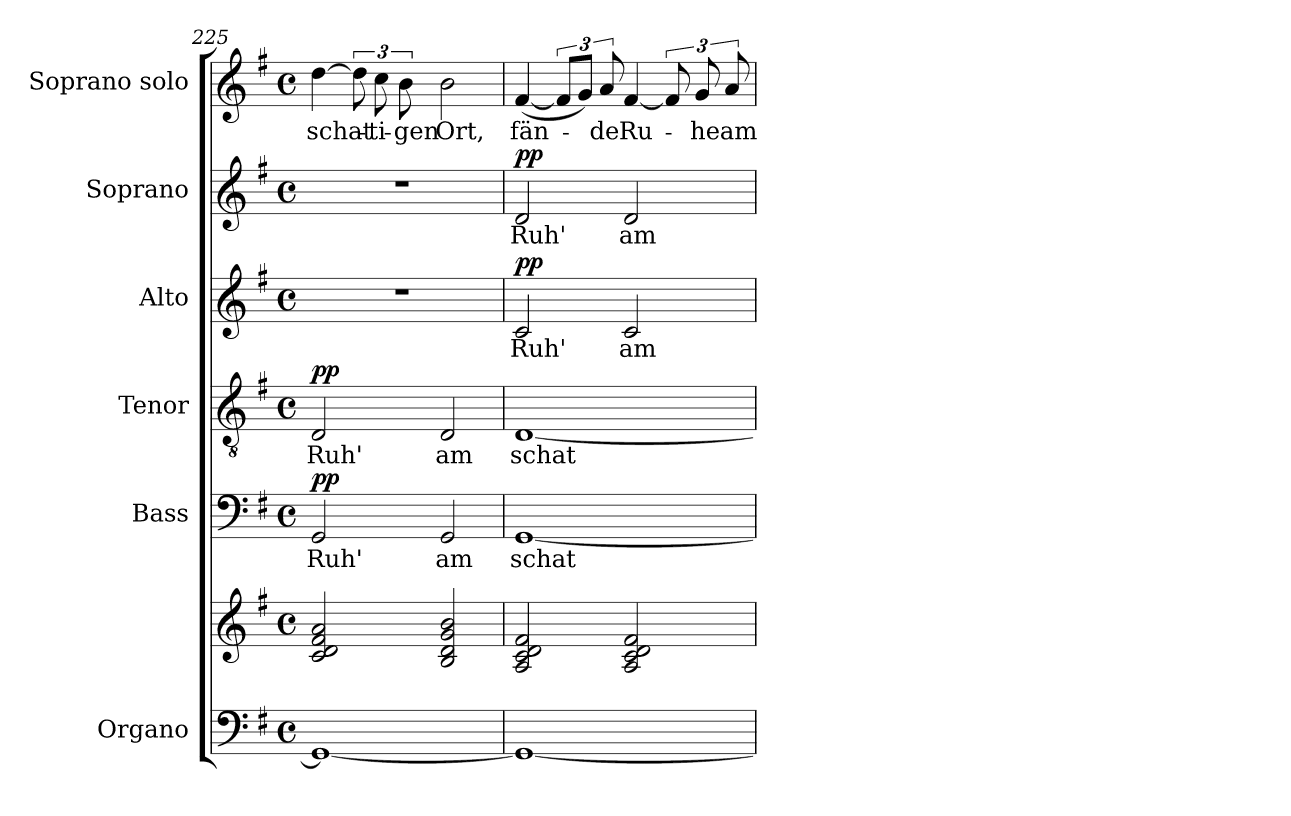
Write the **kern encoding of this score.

**kern	**kern	**kern	**text	**dynam	**kern	**text	**dynam	**kern	**text	**dynam	**kern	**text	**dynam	**kern	**text
*part6	*part6	*part5	*part5	*part5	*part4	*part4	*part4	*part3	*part3	*part3	*part2	*part2	*part2	*part1	*part1
*staff7	*staff6	*staff5	*staff5	*staff5	*staff4	*staff4	*staff4	*staff3	*staff3	*staff3	*staff2	*staff2	*staff2	*staff1	*staff1
*I"Organo	*	*I"Bass	*	*	*I"Tenor	*	*	*I"Alto	*	*	*I"Soprano	*	*	*I"Soprano solo	*
*I'Org.	*	*I'B.	*	*	*I'T.	*	*	*I'A.	*	*	*I'S.	*	*	*I'S.s	*
*clefF4	*clefG2	*clefF4	*	*	*clefGv2	*	*	*clefG2	*	*	*clefG2	*	*	*clefG2	*
*k[f#]	*k[f#]	*k[f#]	*	*	*k[f#]	*	*	*k[f#]	*	*	*k[f#]	*	*	*k[f#]	*
*M4/4	*M4/4	*M4/4	*	*	*M4/4	*	*	*M4/4	*	*	*M4/4	*	*	*M4/4	*
*met(c)	*met(c)	*met(c)	*	*	*met(c)	*	*	*met(c)	*	*	*met(c)	*	*	*met(c)	*
=225	=225	=225	=225	=225	=225	=225	=225	=225	=225	=225	=225	=225	=225	=225	=225
!	!	!	!LO:LY:b	!LO:DY:a	!	!LO:LY:b	!LO:DY:a	!	!	!	!	!	!	!	!LO:LY:b
1GG_	2c/ 2d/ 2f#/ 2a/	2GG/	Ruh'	pp	2D/	Ruh'	pp	1r	.	.	1r	.	.	[4dd\	schat-
.	.	.	.	.	.	.	.	.	.	.	.	.	.	12dd\]	.
!	!	!	!	!	!	!	!	!	!	!	!	!	!	!	!LO:LY:b
.	.	.	.	.	.	.	.	.	.	.	.	.	.	12cc\	-ti-
!	!	!	!	!	!	!	!	!	!	!	!	!	!	!	!LO:LY:b
.	.	.	.	.	.	.	.	.	.	.	.	.	.	12b\	-gen
!	!	!	!LO:LY:b	!	!	!LO:LY:b	!	!	!	!	!	!	!	!	!LO:LY:b
.	2B/ 2d/ 2g/ 2b/	2GG/	am	.	2D/	am	.	.	.	.	.	.	.	2b\	Ort,
!!LO:LB:g=z
=226	=226	=226	=226	=226	=226	=226	=226	=226	=226	=226	=226	=226	=226	=226	=226
!	!	!	!LO:LY:b	!	!	!LO:LY:b	!	!	!LO:LY:b	!LO:DY:a	!	!LO:LY:b	!LO:DY:a	!	!LO:LY:b
1GG_	2A/ 2c/ 2d/ 2f#/	[1GG	schat-	.	[1D	schat-	.	2c/	Ruh'	pp	2d/	Ruh'	pp	(<[4f#/	fän-
.	.	.	.	.	.	.	.	.	.	.	.	.	.	12f#/L]	.
.	.	.	.	.	.	.	.	.	.	.	.	.	.	12g/J)	.
!	!	!	!	!	!	!	!	!	!	!	!	!	!	!	!LO:LY:b
.	.	.	.	.	.	.	.	.	.	.	.	.	.	12a/	-de
!	!	!	!	!	!	!	!	!	!LO:LY:b	!	!	!LO:LY:b	!	!	!LO:LY:b
.	2A/ 2c/ 2d/ 2f#/	.	.	.	.	.	.	2c/	am	.	2d/	am	.	[4f#/	Ru-
.	.	.	.	.	.	.	.	.	.	.	.	.	.	12f#/]	.
!	!	!	!	!	!	!	!	!	!	!	!	!	!	!	!LO:LY:b
.	.	.	.	.	.	.	.	.	.	.	.	.	.	12g/	-he
!	!	!	!	!	!	!	!	!	!	!	!	!	!	!	!LO:LY:b
.	.	.	.	.	.	.	.	.	.	.	.	.	.	12a/	am
=	=	=	=	=	=	=	=	=	=	=	=	=	=	=	=
*-	*-	*-	*-	*-	*-	*-	*-	*-	*-	*-	*-	*-	*-	*-	*-
